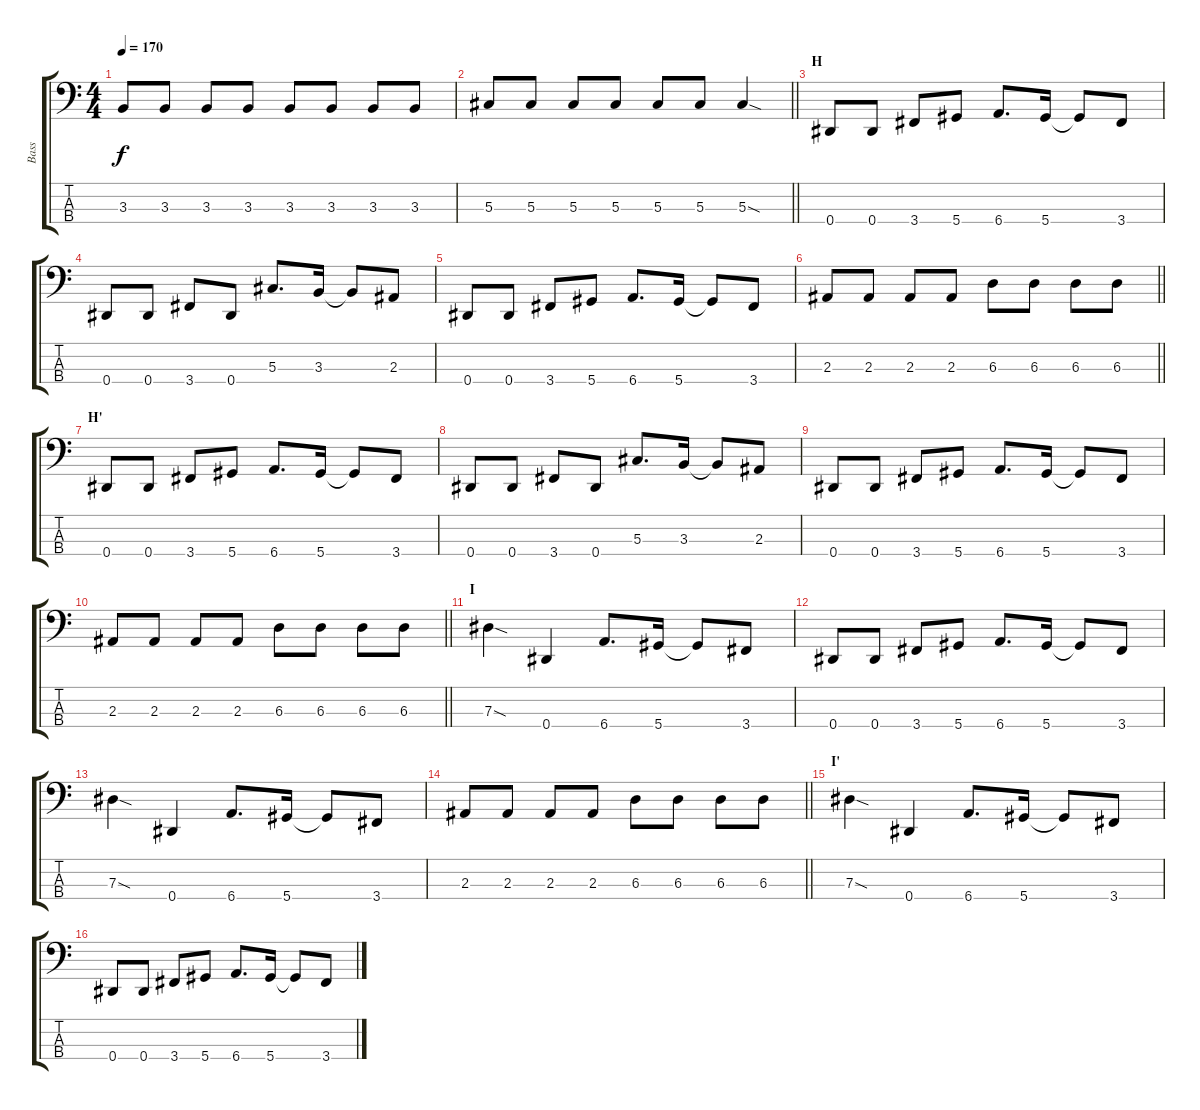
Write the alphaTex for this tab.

\track ("Bass" "Bass") {instrument electricbasspick}
\staff {score tabs}
\tuning (Gb2 Db2 Ab1 Eb1) {hide}
\ts (4 4)
\tempo 170
\clef f4
\ks c
3.3.8{dy f} 3.3.8 3.3.8 3.3.8 3.3.8 3.3.8 3.3.8 3.3.8 |
\barLineRight lightlight
5.3.8 5.3.8 5.3.8 5.3.8 5.3.8 5.3.8 5.3{sod}.4 |
\section ("" "H")
0.4.8 0.4.8 3.4.8 5.4.8 6.4.8{d} 5.4.16 5.4{t}.8 3.4.8 |
0.4.8 0.4.8 3.4.8 0.4.8 5.3.8{d} 3.3.16 3.3{t}.8 2.3.8 |
0.4.8 0.4.8 3.4.8 5.4.8 6.4.8{d} 5.4.16 5.4{t}.8 3.4.8 |
\barLineRight lightlight
2.3.8 2.3.8 2.3.8 2.3.8 6.3.8 6.3.8 6.3.8 6.3.8 |
\section ("" "H'")
0.4.8 0.4.8 3.4.8 5.4.8 6.4.8{d} 5.4.16 5.4{t}.8 3.4.8 |
0.4.8 0.4.8 3.4.8 0.4.8 5.3.8{d} 3.3.16 3.3{t}.8 2.3.8 |
0.4.8 0.4.8 3.4.8 5.4.8 6.4.8{d} 5.4.16 5.4{t}.8 3.4.8 |
\barLineRight lightlight
2.3.8 2.3.8 2.3.8 2.3.8 6.3.8 6.3.8 6.3.8 6.3.8 |
\section ("" "I")
7.3{sod}.4 0.4.4 6.4.8{d} 5.4.16 5.4{t}.8 3.4.8 |
0.4.8 0.4.8 3.4.8 5.4.8 6.4.8{d} 5.4.16 5.4{t}.8 3.4.8 |
7.3{sod}.4 0.4.4 6.4.8{d} 5.4.16 5.4{t}.8 3.4.8 |
\barLineRight lightlight
2.3.8 2.3.8 2.3.8 2.3.8 6.3.8 6.3.8 6.3.8 6.3.8 |
\section ("" "I'")
7.3{sod}.4 0.4.4 6.4.8{d} 5.4.16 5.4{t}.8 3.4.8 |
0.4.8 0.4.8 3.4.8 5.4.8 6.4.8{d} 5.4.16 5.4{t}.8 3.4.8
